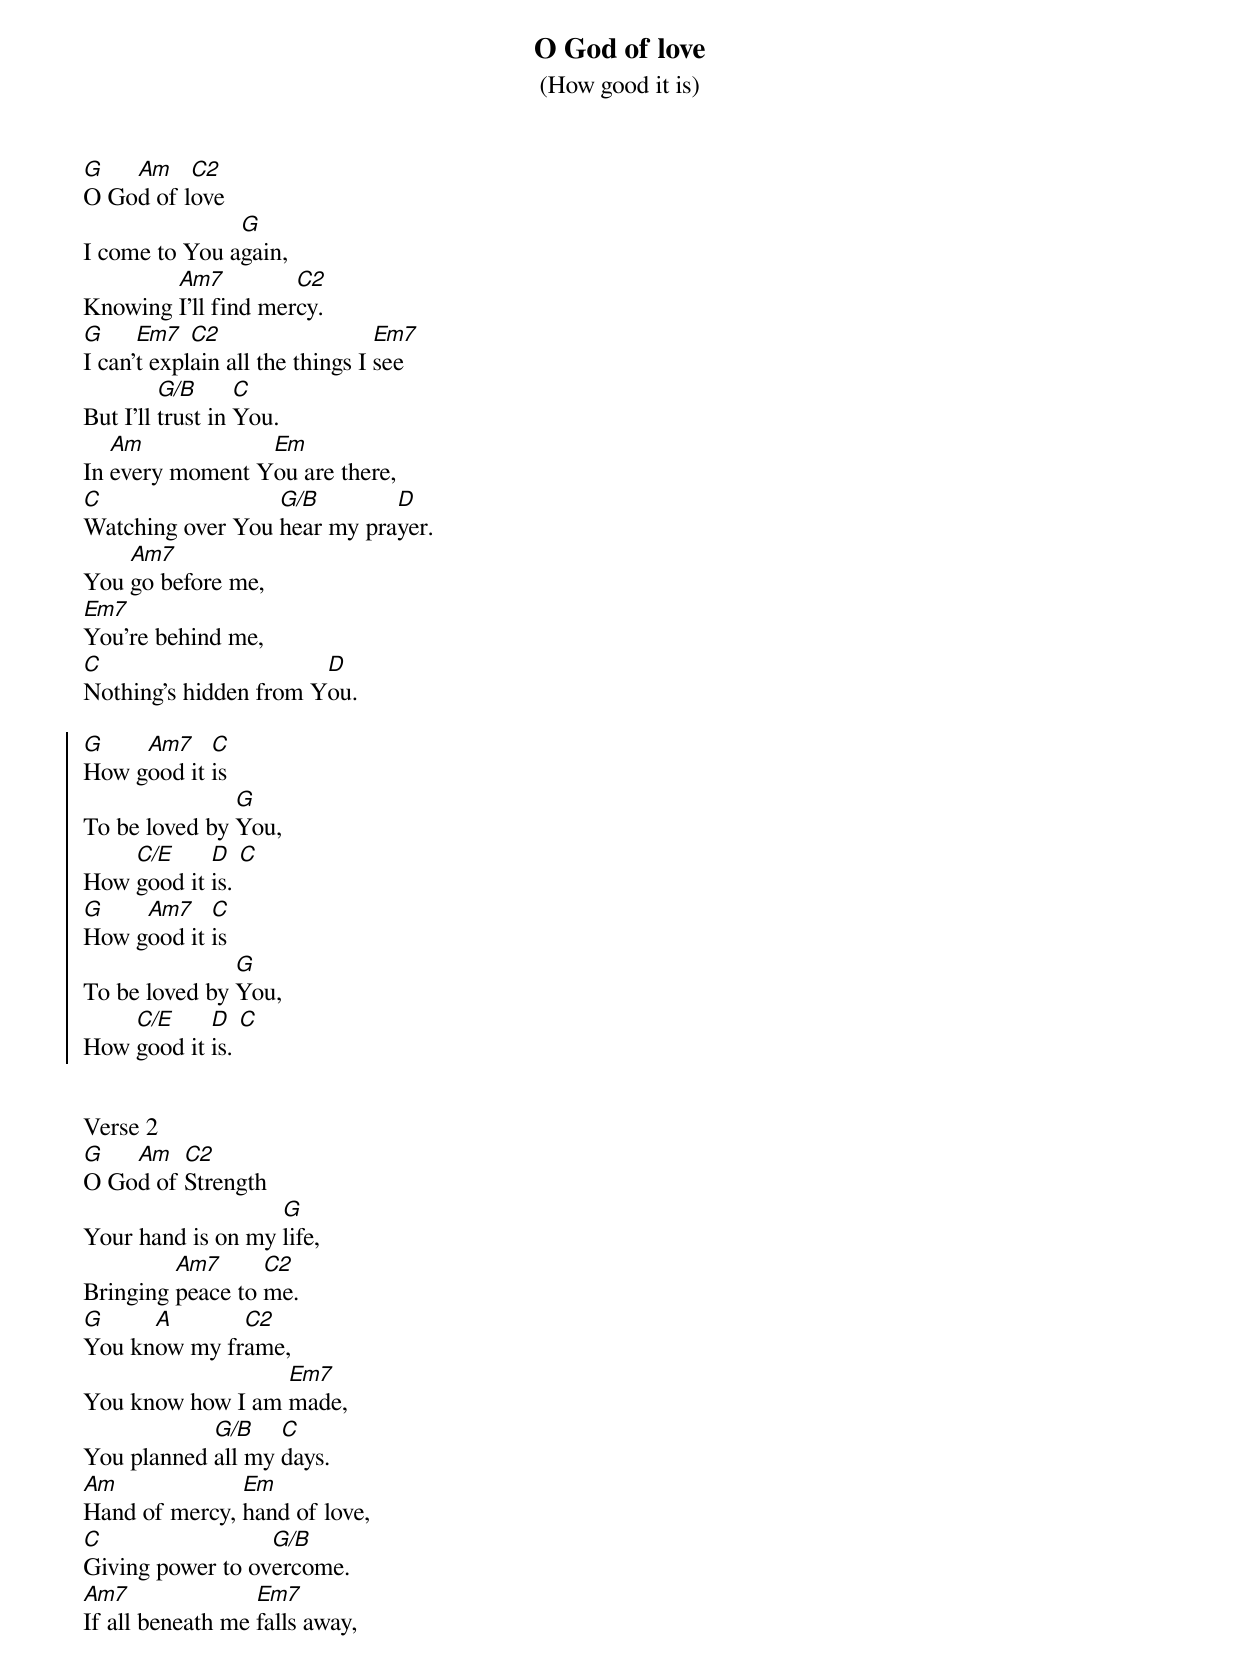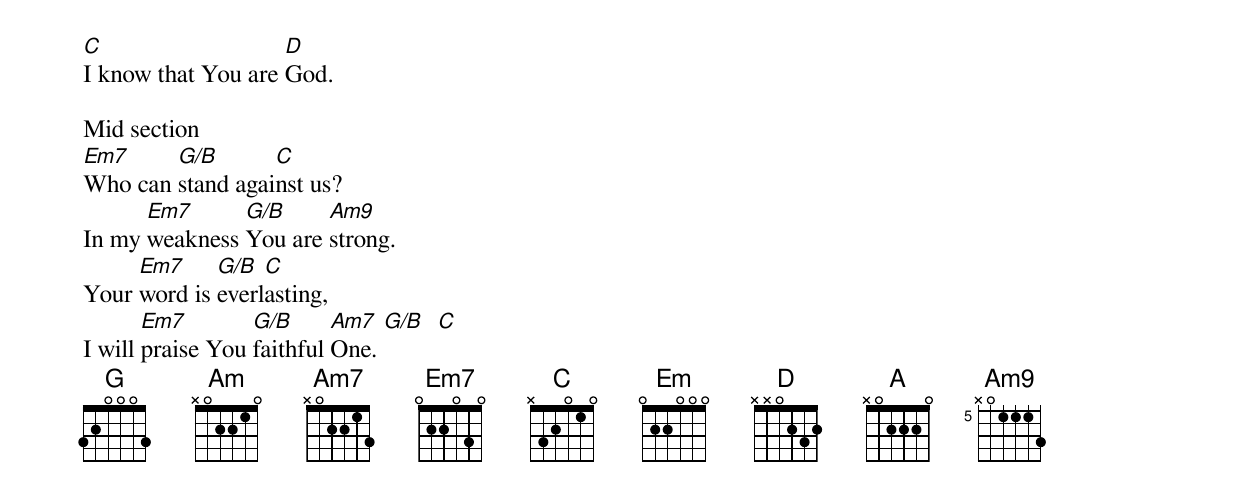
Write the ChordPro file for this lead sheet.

{t:O God of love}
{st:(How good it is)}

[G]O Go[Am]d of l[C2]ove
I come to You a[G]gain,
Knowing [Am7]I’ll find mer[C2]cy.
[G]I can’[Em7]t expl[C2]ain all the things I [Em7]see
But I’ll [G/B]trust in [C]You.
In [Am]every moment Y[Em]ou are there,
[C]Watching over You [G/B]hear my pra[D]yer.
You [Am7]go before me,
[Em7]You’re behind me,
[C]Nothing’s hidden from Y[D]ou.

{soc}
[G]How g[Am7]ood it [C]is
To be loved by [G]You,
How [C/E]good it [D]is. [C]
[G]How g[Am7]ood it [C]is
To be loved by [G]You,
How [C/E]good it [D]is. [C]

{eoc}

Verse 2
[G]O Go[Am]d of [C2]Strength
Your hand is on my [G]life,
Bringing [Am7]peace to [C2]me.
[G]You kn[A]ow my fr[C2]ame,
You know how I am [Em7]made,
You planned [G/B]all my [C]days.
[Am]Hand of mercy, [Em]hand of love,
[C]Giving power to ov[G/B]ercome.
[Am7]If all beneath me [Em7]falls away,
[C]I know that You are [D]God.

Mid section
[Em7]Who can [G/B]stand agai[C]nst us?
In my [Em7]weakness [G/B]You are [Am9]strong.
Your [Em7]word is [G/B]everl[C]asting,
I will [Em7]praise You [G/B]faithful [Am7]One. [G/B]  [C]
